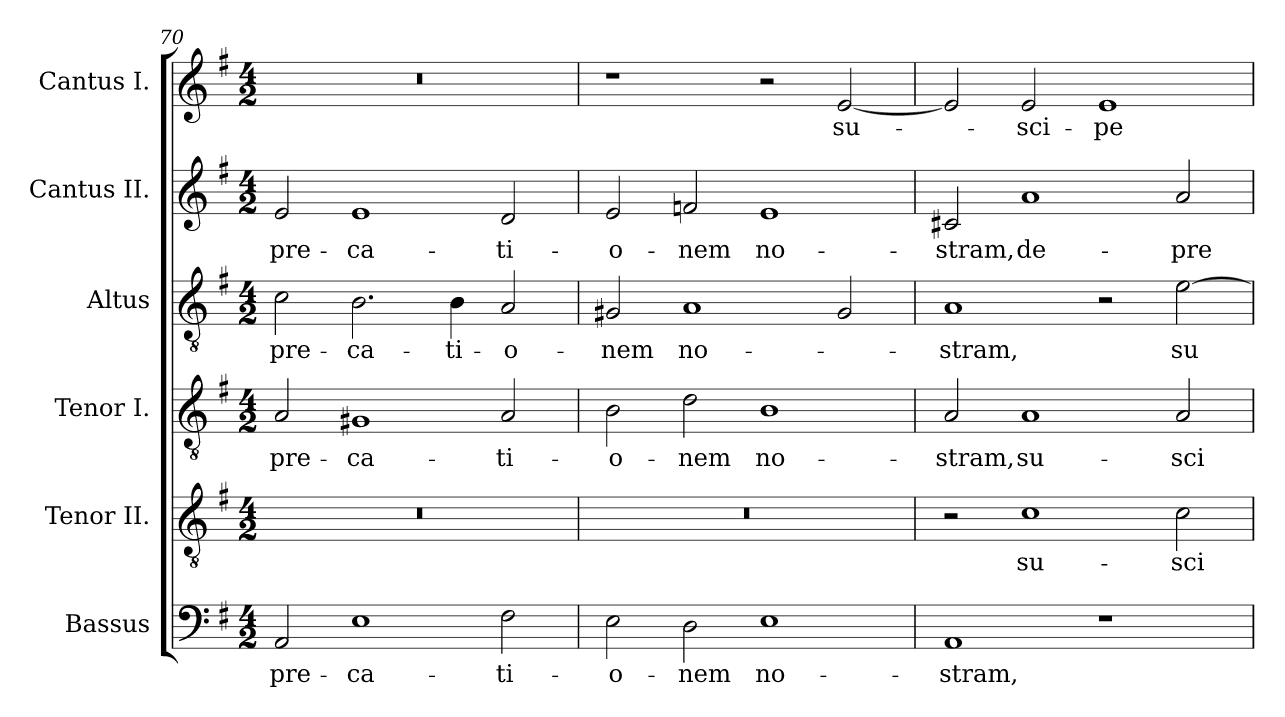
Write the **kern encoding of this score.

**kern	**text	**kern	**text	**kern	**text	**kern	**text	**kern	**text	**kern	**text
*part6	*part6	*part5	*part5	*part4	*part4	*part3	*part3	*part2	*part2	*part1	*part1
*staff6	*staff6	*staff5	*staff5	*staff4	*staff4	*staff3	*staff3	*staff2	*staff2	*staff1	*staff1
*I"Bassus	*	*I"Tenor II.	*	*I"Tenor I.	*	*I"Altus	*	*I"Cantus II.	*	*I"Cantus I.	*
*I'B.	*	*I'T. II.	*	*I'T. I.	*	*I'A.	*	*I'C. II	*	*I'C. I	*
*clefF4	*	*clefGv2	*	*clefGv2	*	*clefGv2	*	*clefG2	*	*clefG2	*
*	*	*ITrd7c12	*	*ITrd7c12	*	*ITrd7c12	*	*	*	*	*
*k[f#]	*	*k[f#]	*	*k[f#]	*	*k[f#]	*	*k[f#]	*	*k[f#]	*
*G:	*	*G:	*	*G:	*	*G:	*	*G:	*	*G:	*
*M4/2	*	*M4/2	*	*M4/2	*	*M4/2	*	*M4/2	*	*M4/2	*
=70	=70	=70	=70	=70	=70	=70	=70	=70	=70	=70	=70
!	!LO:LY:b:color=#000000	!LO:N:vis=1	!	!	!	!	!	!	!	!	!
!	!	!	!	!	!LO:LY:b:color=#000000	!	!	!	!	!	!
!	!	!	!	!	!	!	!LO:LY:b:color=#000000	!	!	!	!
!	!	!	!	!	!	!	!	!	!LO:LY:b:color=#000000	!LO:N:vis=1	!
2AAi/	-pre-	0r	.	2AAi/	-pre-	2Ci\	-pre-	2ei/	-pre-	0r	.
!	!LO:LY:b:color=#000000	!	!	!	!	!	!	!	!	!	!
!	!	!	!	!	!LO:LY:b:color=#000000	!	!	!	!	!	!
!	!	!	!	!	!	!	!LO:LY:b:color=#000000	!	!	!	!
!	!	!	!	!	!	!	!	!	!LO:LY:b:color=#000000	!	!
1Ei	-ca-	.	.	1GG#Xi	-ca-	2.BBi\	-ca-	1ei	-ca-	.	.
!	!	!	!	!	!	!	!LO:LY:b:color=#000000	!	!	!	!
.	.	.	.	.	.	4BBi\	-ti-	.	.	.	.
!	!LO:LY:b:color=#000000	!	!	!	!	!	!	!	!	!	!
!	!	!	!	!	!LO:LY:b:color=#000000	!	!	!	!	!	!
!	!	!	!	!	!	!	!LO:LY:b:color=#000000	!	!	!	!
!	!	!	!	!	!	!	!	!	!LO:LY:b:color=#000000	!	!
2F#i\	-ti-	.	.	2AAi/	-ti-	2AAi/	-o-	2di/	-ti-	.	.
=71	=71	=71	=71	=71	=71	=71	=71	=71	=71	=71	=71
!	!LO:LY:b:color=#000000	!LO:N:vis=1	!	!	!	!	!	!	!	!	!
!	!	!	!	!	!LO:LY:b:color=#000000	!	!	!	!	!	!
!	!	!	!	!	!	!	!LO:LY:b:color=#000000	!	!	!	!
!	!	!	!	!	!	!	!	!	!LO:LY:b:color=#000000	!	!
2Ei\	-o-	0r	.	2BBi\	-o-	2GG#Xi/	-nem	2ei/	-o-	1r	.
!	!LO:LY:b:color=#000000	!	!	!	!	!	!	!	!	!	!
!	!	!	!	!	!LO:LY:b:color=#000000	!	!	!	!	!	!
!	!	!	!	!	!	!	!LO:LY:b:color=#000000	!	!	!	!
!	!	!	!	!	!	!	!	!	!LO:LY:b:color=#000000	!	!
2Di\	-nem	.	.	2Di\	-nem	1AAi	no-	2fni/	-nem	.	.
!	!LO:LY:b:color=#000000	!	!	!	!	!	!	!	!	!	!
!	!	!	!	!	!LO:LY:b:color=#000000	!	!	!	!	!	!
!	!	!	!	!	!	!	!	!	!LO:LY:b:color=#000000	!	!
1Ei	no-	.	.	1BBi	no-	.	.	1ei	no-	2r	.
!	!	!	!	!	!	!	!	!	!	!	!LO:LY:b:color=#000000
.	.	.	.	.	.	2GG#i/	.	.	.	[2ei/	su-
=72	=72	=72	=72	=72	=72	=72	=72	=72	=72	=72	=72
!	!LO:LY:b:color=#000000	!	!	!	!	!	!	!	!	!	!
!	!	!	!	!	!LO:LY:b:color=#000000	!	!	!	!	!	!
!	!	!	!	!	!	!	!LO:LY:b:color=#000000	!	!	!	!
!	!	!	!	!	!	!	!	!	!LO:LY:b:color=#000000	!	!
1AAi	-stram,	2r	.	2AAi/	-stram,	1AAi	-stram,	2c#Xi/	-stram,	2ei/]	.
!	!	!	!LO:LY:b:color=#000000	!	!	!	!	!	!	!	!
!	!	!	!	!	!LO:LY:b:color=#000000	!	!	!	!	!	!
!	!	!	!	!	!	!	!	!	!LO:LY:b:color=#000000	!	!
!	!	!	!	!	!	!	!	!	!	!	!LO:LY:b:color=#000000
.	.	1Ci	su-	1AAi	su-	.	.	1ai	de-	2ei/	-sci-
!	!	!	!	!	!	!	!	!	!	!	!LO:LY:b:color=#000000
1r	.	.	.	.	.	2r	.	.	.	1ei	-pe
!	!	!	!LO:LY:b:color=#000000	!	!	!	!	!	!	!	!
!	!	!	!	!	!LO:LY:b:color=#000000	!	!	!	!	!	!
!	!	!	!	!	!	!	!LO:LY:b:color=#000000	!	!	!	!
!	!	!	!	!	!	!	!	!	!LO:LY:b:color=#000000	!	!
.	.	2Ci\	-sci-	2AAi/	-sci-	[2Ei\	su-	2ai/	-pre-	.	.
=	=	=	=	=	=	=	=	=	=	=	=
*-	*-	*-	*-	*-	*-	*-	*-	*-	*-	*-	*-
